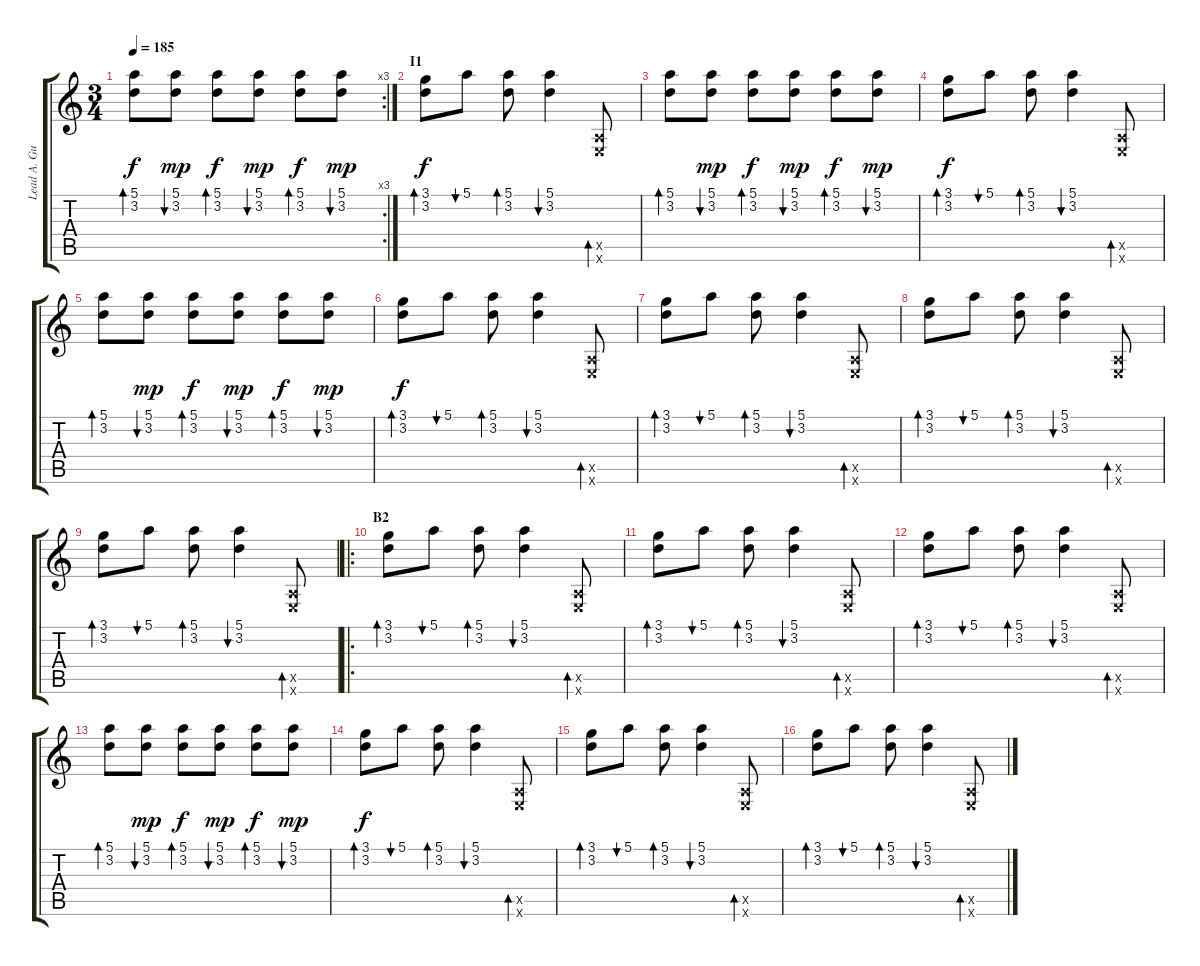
\track ("Lead A. Guitar" "Lead A. Gu") {instrument acousticguitarsteel}
\staff {score tabs}
\tuning (E4 B3 G3 D3 A2 E2) {hide}
\rc 3
\ts (3 4)
\tempo 185
\clef g2
\ks c
(5.1 3.2).8{bd 60 dy f} (5.1 3.2).8{bu 60 dy mp} (5.1 3.2).8{bd 60 dy f} (5.1 3.2).8{bu 60 dy mp} (5.1 3.2).8{bd 60 dy f} (5.1 3.2).8{bu 60 dy mp} |
\section ("" "I1")
(3.1 3.2).8{bd 60 dy f volume 10} 5.1.8{bu 60} (5.1 3.2).8{bd 60} (5.1 3.2).4{bu 60} (0.5{x} 0.6{x}).8{bd 60} |
(5.1 3.2).8{bd 60} (5.1 3.2).8{bu 60 dy mp} (5.1 3.2).8{bd 60 dy f} (5.1 3.2).8{bu 60 dy mp} (5.1 3.2).8{bd 60 dy f} (5.1 3.2).8{bu 60 dy mp} |
(3.1 3.2).8{bd 60 dy f} 5.1.8{bu 60} (5.1 3.2).8{bd 60} (5.1 3.2).4{bu 60} (0.5{x} 0.6{x}).8{bd 60} |
(5.1 3.2).8{bd 60} (5.1 3.2).8{bu 60 dy mp} (5.1 3.2).8{bd 60 dy f} (5.1 3.2).8{bu 60 dy mp} (5.1 3.2).8{bd 60 dy f} (5.1 3.2).8{bu 60 dy mp} |
(3.1 3.2).8{bd 60 dy f} 5.1.8{bu 60} (5.1 3.2).8{bd 60} (5.1 3.2).4{bu 60} (0.5{x} 0.6{x}).8{bd 60} |
(3.1 3.2).8{bd 60} 5.1.8{bu 60} (5.1 3.2).8{bd 60} (5.1 3.2).4{bu 60} (0.5{x} 0.6{x}).8{bd 60} |
(3.1 3.2).8{bd 60} 5.1.8{bu 60} (5.1 3.2).8{bd 60} (5.1 3.2).4{bu 60} (0.5{x} 0.6{x}).8{bd 60} |
(3.1 3.2).8{bd 60} 5.1.8{bu 60} (5.1 3.2).8{bd 60} (5.1 3.2).4{bu 60} (0.5{x} 0.6{x}).8{bd 60} |
\ro
\section ("" "B2")
(3.1 3.2).8{bd 60 volume 14} 5.1.8{bu 60} (5.1 3.2).8{bd 60} (5.1 3.2).4{bu 60} (0.5{x} 0.6{x}).8{bd 60} |
(3.1 3.2).8{bd 60} 5.1.8{bu 60} (5.1 3.2).8{bd 60} (5.1 3.2).4{bu 60} (0.5{x} 0.6{x}).8{bd 60} |
(3.1 3.2).8{bd 60} 5.1.8{bu 60} (5.1 3.2).8{bd 60} (5.1 3.2).4{bu 60} (0.5{x} 0.6{x}).8{bd 60} |
(5.1 3.2).8{bd 60} (5.1 3.2).8{bu 60 dy mp} (5.1 3.2).8{bd 60 dy f} (5.1 3.2).8{bu 60 dy mp} (5.1 3.2).8{bd 60 dy f} (5.1 3.2).8{bu 60 dy mp} |
(3.1 3.2).8{bd 60 dy f} 5.1.8{bu 60} (5.1 3.2).8{bd 60} (5.1 3.2).4{bu 60} (0.5{x} 0.6{x}).8{bd 60} |
(3.1 3.2).8{bd 60} 5.1.8{bu 60} (5.1 3.2).8{bd 60} (5.1 3.2).4{bu 60} (0.5{x} 0.6{x}).8{bd 60} |
(3.1 3.2).8{bd 60} 5.1.8{bu 60} (5.1 3.2).8{bd 60} (5.1 3.2).4{bu 60} (0.5{x} 0.6{x}).8{bd 60}
